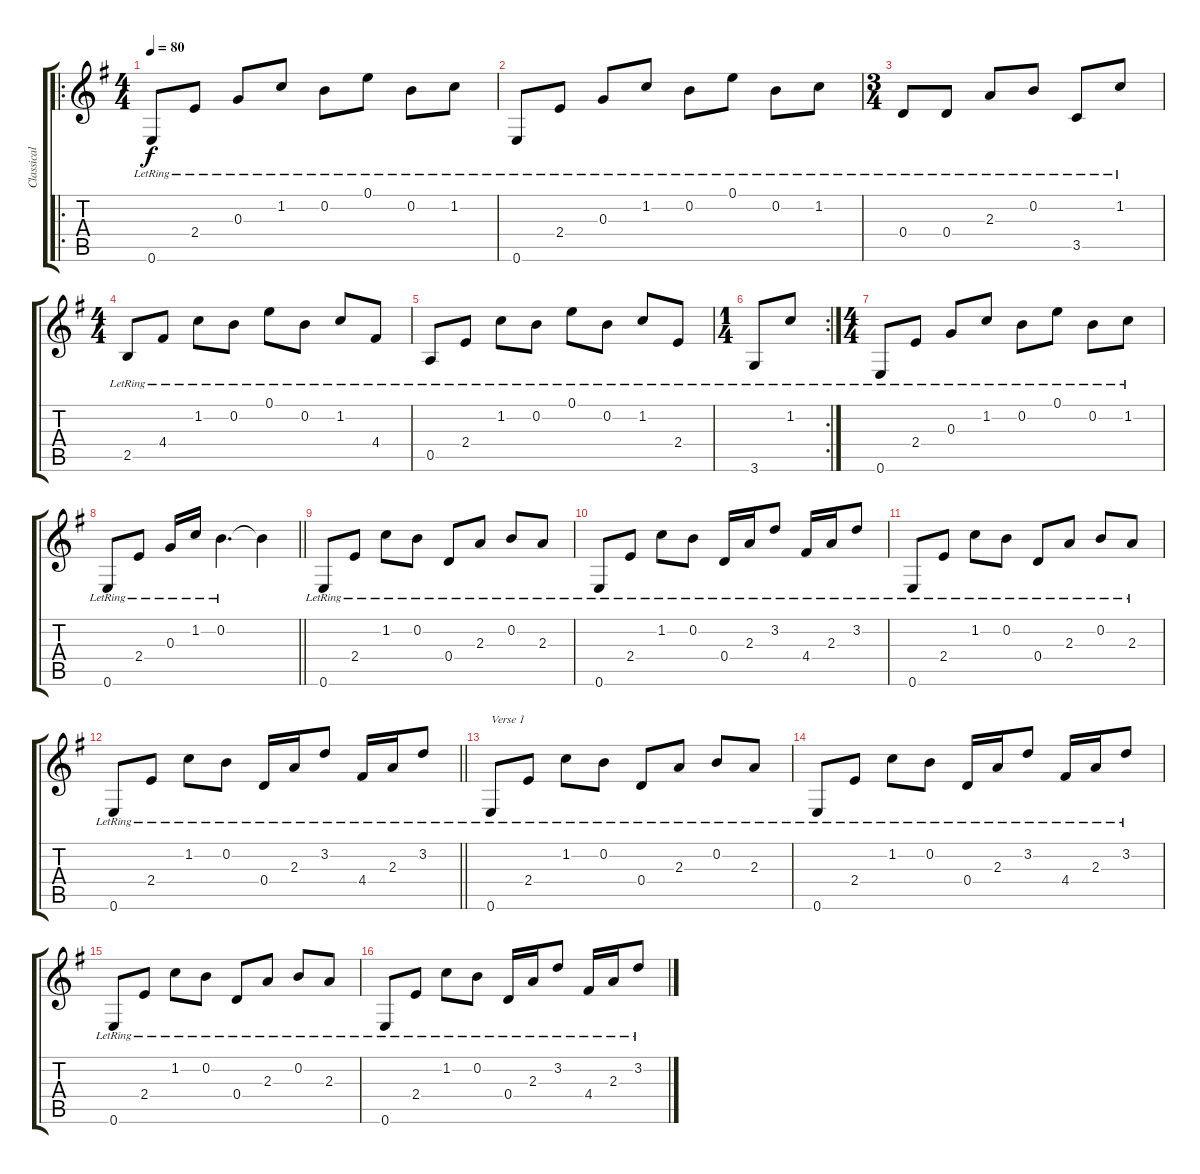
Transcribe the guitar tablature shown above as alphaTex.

\track ("Classical 1" "Classical ") {instrument acousticguitarnylon}
\staff {score tabs}
\tuning (E4 B3 G3 D3 A2 E2) {hide}
\ro
\ts (4 4)
\tempo 80
\clef g2
\ks g
0.6{lr}.8{dy f instrument acousticguitarnylon} 2.4{lr}.8 0.3{lr}.8 1.2{lr}.8 0.2{lr}.8 0.1{lr}.8 0.2{lr}.8 1.2{lr}.8 |
0.6{lr}.8 2.4{lr}.8 0.3{lr}.8 1.2{lr}.8 0.2{lr}.8 0.1{lr}.8 0.2{lr}.8 1.2{lr}.8 |
\ts (3 4)
0.4{lr}.8 0.4{lr}.8 2.3{lr}.8 0.2{lr}.8 3.5{lr}.8 1.2{lr}.8 |
\ts (4 4)
2.5{lr}.8 4.4{lr}.8 1.2{lr}.8 0.2{lr}.8 0.1{lr}.8 0.2{lr}.8 1.2{lr}.8 4.4{lr}.8 |
0.5{lr}.8 2.4{lr}.8 1.2{lr}.8 0.2{lr}.8 0.1{lr}.8 0.2{lr}.8 1.2{lr}.8 2.4{lr}.8 |
\rc 2
\ts (1 4)
3.6{lr}.8 1.2{lr}.8 |
\ts (4 4)
0.6{lr}.8 2.4{lr}.8 0.3{lr}.8 1.2{lr}.8 0.2{lr}.8 0.1{lr}.8 0.2{lr}.8 1.2{lr}.8 |
\barLineRight lightlight
0.6{lr}.8 2.4{lr}.8 0.3{lr}.16 1.2{lr}.16 0.2{lr}.4{d} 0.2{t}.4 |
0.6{lr}.8 2.4{lr}.8 1.2{lr}.8 0.2{lr}.8 0.4{lr}.8 2.3{lr}.8 0.2{lr}.8 2.3{lr}.8 |
0.6{lr}.8 2.4{lr}.8 1.2{lr}.8 0.2{lr}.8 0.4{lr}.16 2.3{lr}.16 3.2{lr}.8 4.4{lr}.16 2.3{lr}.16 3.2{lr}.8 |
0.6{lr}.8 2.4{lr}.8 1.2{lr}.8 0.2{lr}.8 0.4{lr}.8 2.3{lr}.8 0.2{lr}.8 2.3{lr}.8 |
\barLineRight lightlight
0.6{lr}.8 2.4{lr}.8 1.2{lr}.8 0.2{lr}.8 0.4{lr}.16 2.3{lr}.16 3.2{lr}.8 4.4{lr}.16 2.3{lr}.16 3.2{lr}.8 |
0.6{lr}.8{txt "Verse 1"} 2.4{lr}.8 1.2{lr}.8 0.2{lr}.8 0.4{lr}.8 2.3{lr}.8 0.2{lr}.8 2.3{lr}.8 |
0.6{lr}.8 2.4{lr}.8 1.2{lr}.8 0.2{lr}.8 0.4{lr}.16 2.3{lr}.16 3.2{lr}.8 4.4{lr}.16 2.3{lr}.16 3.2{lr}.8 |
0.6{lr}.8 2.4{lr}.8 1.2{lr}.8 0.2{lr}.8 0.4{lr}.8 2.3{lr}.8 0.2{lr}.8 2.3{lr}.8 |
0.6{lr}.8 2.4{lr}.8 1.2{lr}.8 0.2{lr}.8 0.4{lr}.16 2.3{lr}.16 3.2{lr}.8 4.4{lr}.16 2.3{lr}.16 3.2{lr}.8
